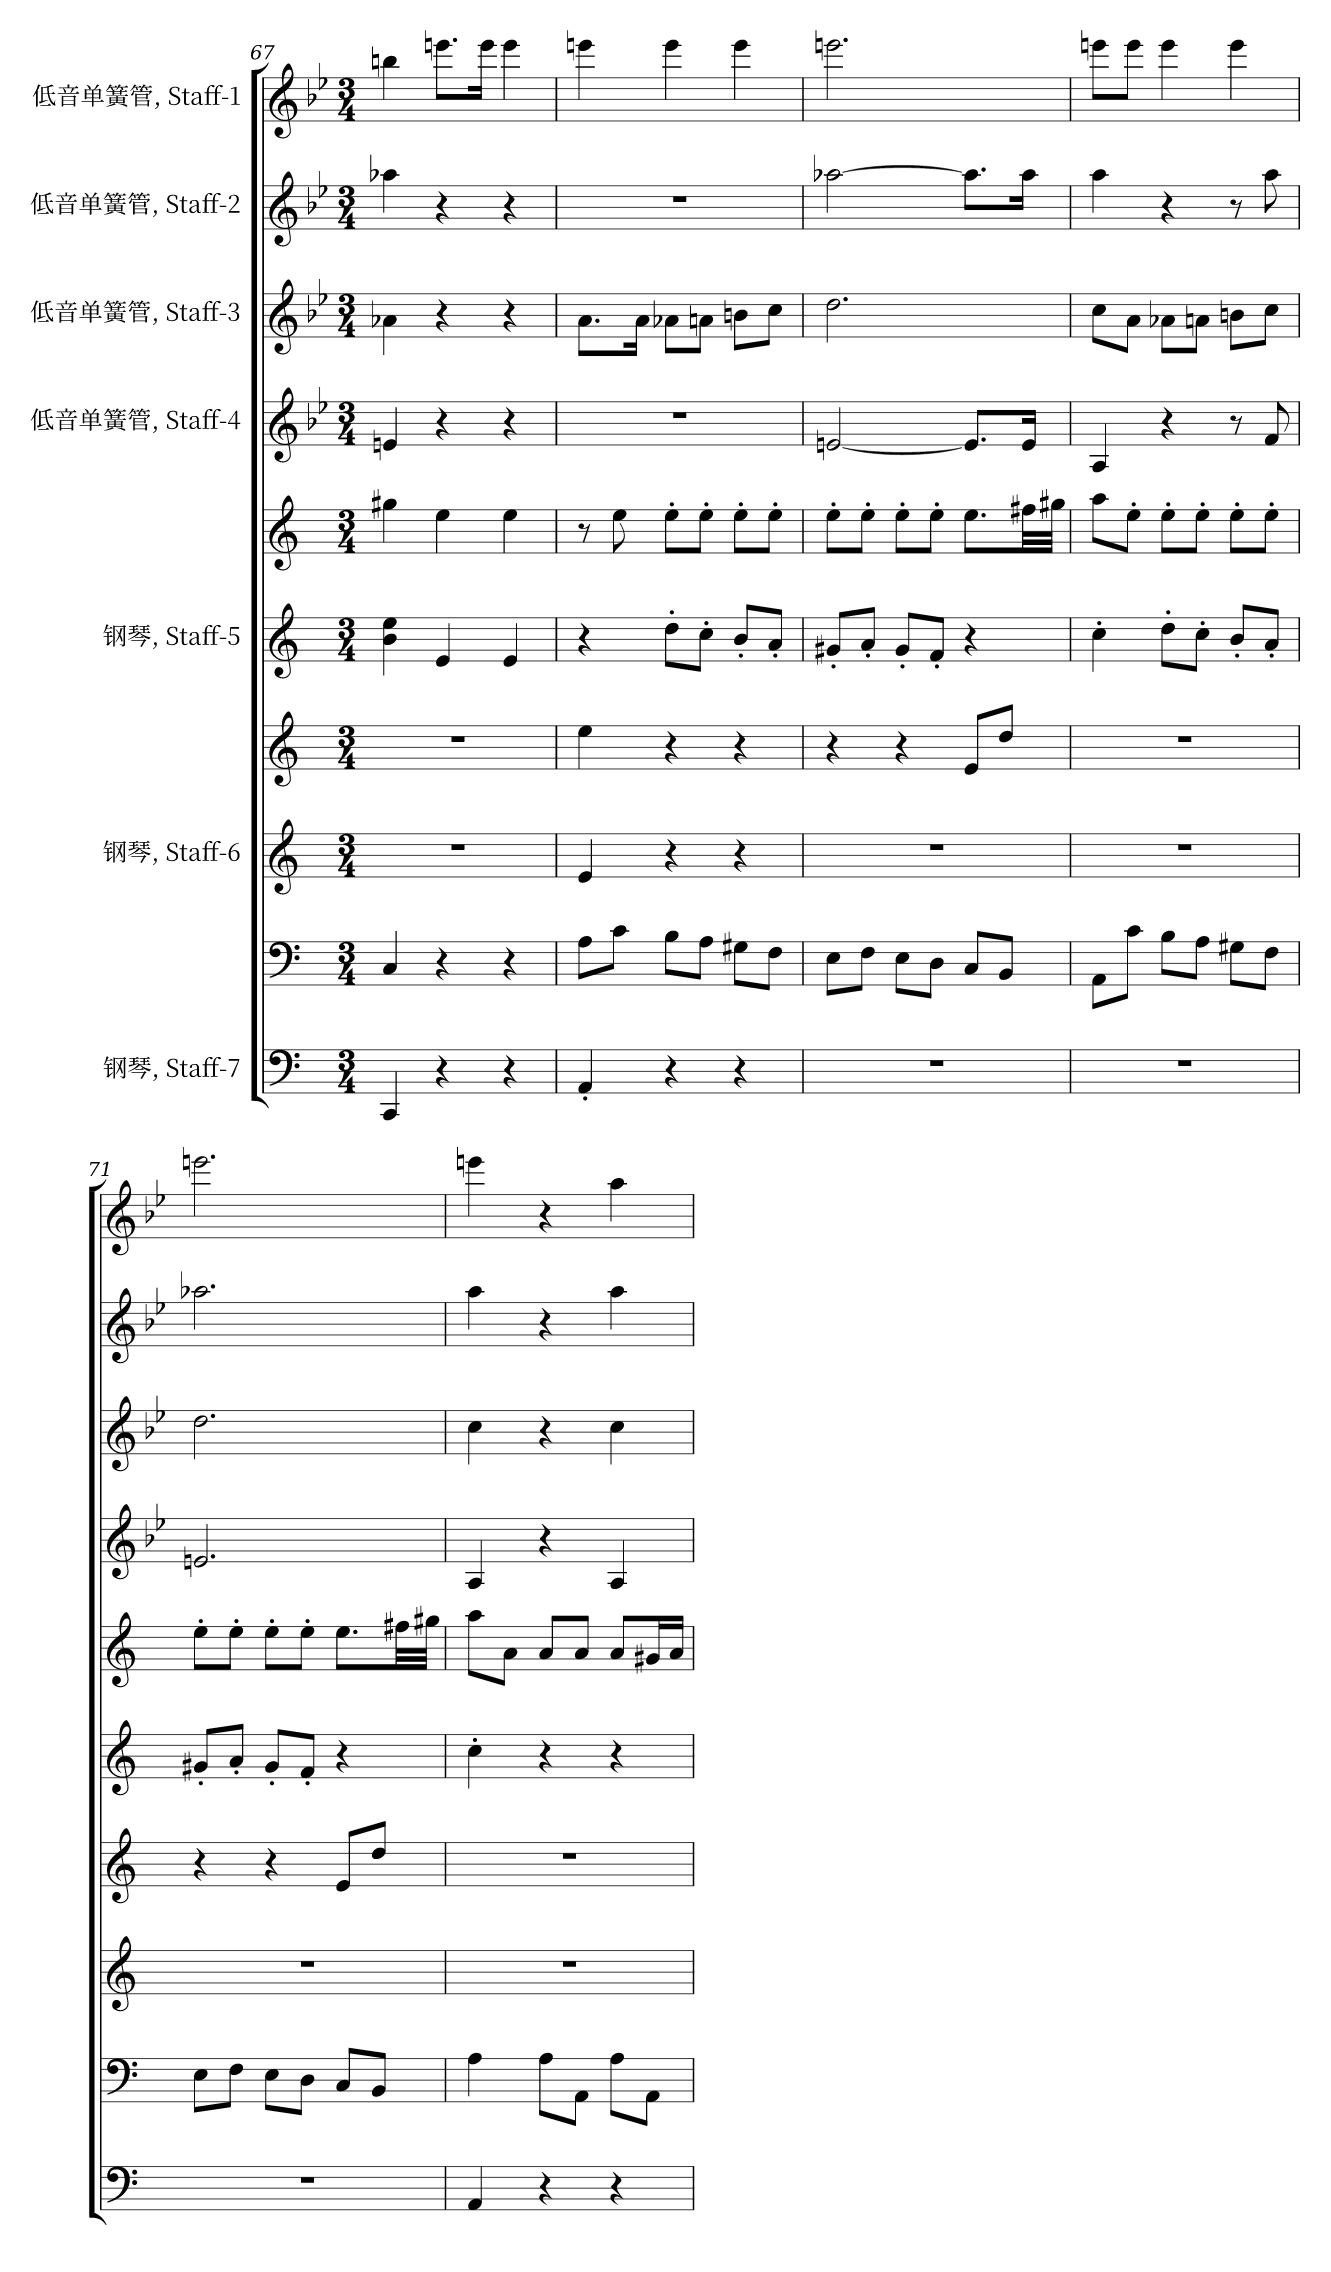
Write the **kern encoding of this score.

**kern	**kern	**kern	**kern	**kern	**kern	**kern	**kern	**kern	**kern
*part7	*part7	*part6	*part6	*part5	*part5	*part4	*part3	*part2	*part1
*staff10	*staff9	*staff8	*staff7	*staff6	*staff5	*staff4	*staff3	*staff2	*staff1
*I"钢琴, Staff-7	*	*I"钢琴, Staff-6	*	*I"钢琴, Staff-5	*	*I"低音单簧管, Staff-4	*I"低音单簧管, Staff-3	*I"低音单簧管, Staff-2	*I"低音单簧管, Staff-1
*clefF4	*clefF4	*clefG2	*clefG2	*clefG2	*clefG2	*clefG2	*clefG2	*clefG2	*clefG2
*	*	*	*	*	*	*ITrd8c14	*ITrd8c14	*ITrd8c14	*ITrd8c14
*k[]	*k[]	*k[]	*k[]	*k[]	*k[]	*k[b-e-]	*k[b-e-]	*k[b-e-]	*k[b-e-]
*M3/4	*M3/4	*M3/4	*M3/4	*M3/4	*M3/4	*M3/4	*M3/4	*M3/4	*M3/4
=67	=67	=67	=67	=67	=67	=67	=67	=67	=67
4CC/	4C/	2.r	2.r	4b\ 4ee\	4gg#X\	4En/	4A-X\	4a-X\	4bn\
4r	4r	.	.	4e/	4ee\	4r	4r	4r	8.een\L
.	.	.	.	.	.	.	.	.	16ee\Jk
4r	4r	.	.	4e/	4ee\	4r	4r	4r	4ee\
=68	=68	=68	=68	=68	=68	=68	=68	=68	=68
4AA'/	8A\L	4e/	4ee\	4r	8r	2.r	8.A\L	2.r	4een\
.	8c\J	.	.	.	8ee\	.	.	.	.
.	.	.	.	.	.	.	16A\Jk	.	.
4r	8B\L	4r	4r	8dd'\L	8ee'\L	.	8A-X\L	.	4ee\
.	8A\J	.	.	8cc'\J	8ee'\J	.	8An\J	.	.
4r	8G#X\L	4r	4r	8b'/L	8ee'\L	.	8Bn\L	.	4ee\
.	8F\J	.	.	8a'/J	8ee'\J	.	8c\J	.	.
!!LO:PB:g=z
=69	=69	=69	=69	=69	=69	=69	=69	=69	=69
2.r	8E\L	2.r	4r	8g#X'/L	8ee'\L	[2En/	2.d\	[2a-X\	2.een\
.	8F\J	.	.	8a'/J	8ee'\J	.	.	.	.
.	8E\L	.	4r	8g#'/L	8ee'\L	.	.	.	.
.	8D\J	.	.	8f'/J	8ee'\J	.	.	.	.
.	8C/L	.	8e/L	4r	8.ee\L	8.E/L]	.	8.a-\L]	.
.	8BB/J	.	8dd/J	.	.	.	.	.	.
.	.	.	.	.	32ff#X\LL	16E/Jk	.	16a-\Jk	.
.	.	.	.	.	32gg#X\JJJ	.	.	.	.
=70	=70	=70	=70	=70	=70	=70	=70	=70	=70
2.r	8AA\L	2.r	2.r	4cc'\	8aa\L	4AA/	8c\L	4a\	8een\L
.	8c\J	.	.	.	8ee'\J	.	8A\J	.	8ee\J
.	8B\L	.	.	8dd'\L	8ee'\L	4r	8A-X\L	4r	4ee\
.	8A\J	.	.	8cc'\J	8ee'\J	.	8An\J	.	.
.	8G#X\L	.	.	8b'/L	8ee'\L	8r	8Bn\L	8r	4ee\
.	8F\J	.	.	8a'/J	8ee'\J	8F/	8c\J	8a\	.
=71	=71	=71	=71	=71	=71	=71	=71	=71	=71
2.r	8E\L	2.r	4r	8g#X'/L	8ee'\L	2.En/	2.d\	2.a-X\	2.een\
.	8F\J	.	.	8a'/J	8ee'\J	.	.	.	.
.	8E\L	.	4r	8g#'/L	8ee'\L	.	.	.	.
.	8D\J	.	.	8f'/J	8ee'\J	.	.	.	.
.	8C/L	.	8e/L	4r	8.ee\L	.	.	.	.
.	8BB/J	.	8dd/J	.	.	.	.	.	.
.	.	.	.	.	32ff#X\LL	.	.	.	.
.	.	.	.	.	32gg#X\JJJ	.	.	.	.
=72	=72	=72	=72	=72	=72	=72	=72	=72	=72
4AA/	4A\	2.r	2.r	4cc'\	8aa\L	4AA/	4c\	4a\	4een\
.	.	.	.	.	8a\J	.	.	.	.
4r	8A\L	.	.	4r	8a/L	4r	4r	4r	4r
.	8AA\J	.	.	.	8a/J	.	.	.	.
4r	8A\L	.	.	4r	8a/L	4AA/	4c\	4a\	4a\
.	8AA\J	.	.	.	16g#X/L	.	.	.	.
.	.	.	.	.	16a/JJ	.	.	.	.
=	=	=	=	=	=	=	=	=	=
*-	*-	*-	*-	*-	*-	*-	*-	*-	*-
